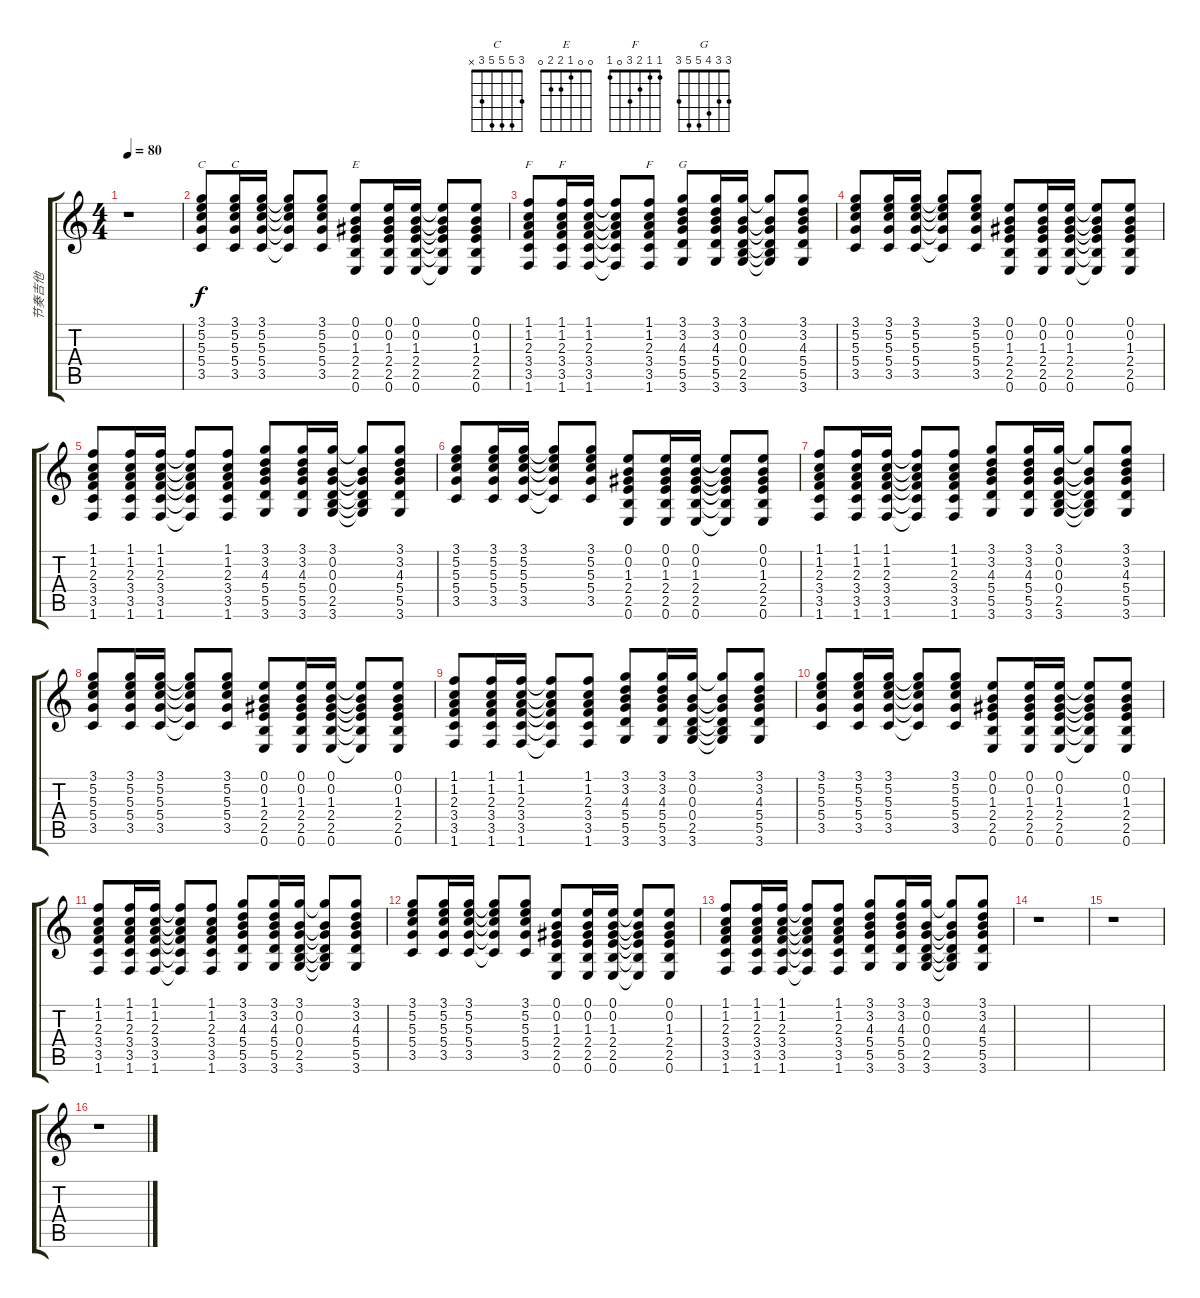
\track ("节奏吉他" "节奏吉他") {instrument distortionguitar}
\staff {score tabs}
\tuning (E4 B3 G3 D3 A2 E2) {hide}
\chord ("C" 0 1 0 2 3 x)
\chord ("C" 3 5 5 5 3 x)
\chord ("E" 0 0 1 2 2 0)
\chord ("F" 5 6 5 7 8 x) {firstfret 5}
\chord ("F" 1 1 2 3 3 1)
\chord ("F" 1 1 2 3 0 1)
\chord ("G" 3 3 4 5 5 3)
\ts (4 4)
\tempo 80
\clef g2
\ks c
r.1{dy f instrument distortionguitar} |
(3.1 5.2 5.3 5.4 3.5).8{ch "C"} (3.1 5.2 5.3 5.4 3.5).16{ch "C"} (3.1 5.2 5.3 5.4 3.5).16 (3.1{t} 5.2{t} 5.3{t} 5.4{t} 3.5{t}).8 (3.1 5.2 5.3 5.4 3.5).8 (0.1 0.2 1.3 2.4 2.5 0.6).8{ch "E"} (0.1 0.2 1.3 2.4 2.5 0.6).16 (0.1 0.2 1.3 2.4 2.5 0.6).16 (0.1{t} 0.2{t} 1.3{t} 2.4{t} 2.5{t} 0.6{t}).8 (0.1 0.2 1.3 2.4 2.5 0.6).8 |
(1.1 1.2 2.3 3.4 3.5 1.6).8{ch "F"} (1.1 1.2 2.3 3.4 3.5 1.6).16{ch "F"} (1.1 1.2 2.3 3.4 3.5 1.6).16 (1.1{t} 1.2{t} 2.3{t} 3.4{t} 3.5{t} 1.6{t}).8 (1.1 1.2 2.3 3.4 3.5 1.6).8{ch "F"} (3.1 3.2 4.3 5.4 5.5 3.6).8{ch "G"} (3.1 3.2 4.3 5.4 5.5 3.6).16 (3.1 0.2 0.3 0.4 2.5 3.6).16 (3.1{t} 0.2{t} 0.3{t} 0.4{t} 2.5{t} 3.6{t}).8 (3.1 3.2 4.3 5.4 5.5 3.6).8 |
(3.1 5.2 5.3 5.4 3.5).8 (3.1 5.2 5.3 5.4 3.5).16 (3.1 5.2 5.3 5.4 3.5).16 (3.1{t} 5.2{t} 5.3{t} 5.4{t} 3.5{t}).8 (3.1 5.2 5.3 5.4 3.5).8 (0.1 0.2 1.3 2.4 2.5 0.6).8 (0.1 0.2 1.3 2.4 2.5 0.6).16 (0.1 0.2 1.3 2.4 2.5 0.6).16 (0.1{t} 0.2{t} 1.3{t} 2.4{t} 2.5{t} 0.6{t}).8 (0.1 0.2 1.3 2.4 2.5 0.6).8 |
(1.1 1.2 2.3 3.4 3.5 1.6).8 (1.1 1.2 2.3 3.4 3.5 1.6).16 (1.1 1.2 2.3 3.4 3.5 1.6).16 (1.1{t} 1.2{t} 2.3{t} 3.4{t} 3.5{t} 1.6{t}).8 (1.1 1.2 2.3 3.4 3.5 1.6).8 (3.1 3.2 4.3 5.4 5.5 3.6).8 (3.1 3.2 4.3 5.4 5.5 3.6).16 (3.1 0.2 0.3 0.4 2.5 3.6).16 (3.1{t} 0.2{t} 0.3{t} 0.4{t} 2.5{t} 3.6{t}).8 (3.1 3.2 4.3 5.4 5.5 3.6).8 |
(3.1 5.2 5.3 5.4 3.5).8 (3.1 5.2 5.3 5.4 3.5).16 (3.1 5.2 5.3 5.4 3.5).16 (3.1{t} 5.2{t} 5.3{t} 5.4{t} 3.5{t}).8 (3.1 5.2 5.3 5.4 3.5).8 (0.1 0.2 1.3 2.4 2.5 0.6).8 (0.1 0.2 1.3 2.4 2.5 0.6).16 (0.1 0.2 1.3 2.4 2.5 0.6).16 (0.1{t} 0.2{t} 1.3{t} 2.4{t} 2.5{t} 0.6{t}).8 (0.1 0.2 1.3 2.4 2.5 0.6).8 |
(1.1 1.2 2.3 3.4 3.5 1.6).8 (1.1 1.2 2.3 3.4 3.5 1.6).16 (1.1 1.2 2.3 3.4 3.5 1.6).16 (1.1{t} 1.2{t} 2.3{t} 3.4{t} 3.5{t} 1.6{t}).8 (1.1 1.2 2.3 3.4 3.5 1.6).8 (3.1 3.2 4.3 5.4 5.5 3.6).8 (3.1 3.2 4.3 5.4 5.5 3.6).16 (3.1 0.2 0.3 0.4 2.5 3.6).16 (3.1{t} 0.2{t} 0.3{t} 0.4{t} 2.5{t} 3.6{t}).8 (3.1 3.2 4.3 5.4 5.5 3.6).8 |
(3.1 5.2 5.3 5.4 3.5).8 (3.1 5.2 5.3 5.4 3.5).16 (3.1 5.2 5.3 5.4 3.5).16 (3.1{t} 5.2{t} 5.3{t} 5.4{t} 3.5{t}).8 (3.1 5.2 5.3 5.4 3.5).8 (0.1 0.2 1.3 2.4 2.5 0.6).8 (0.1 0.2 1.3 2.4 2.5 0.6).16 (0.1 0.2 1.3 2.4 2.5 0.6).16 (0.1{t} 0.2{t} 1.3{t} 2.4{t} 2.5{t} 0.6{t}).8 (0.1 0.2 1.3 2.4 2.5 0.6).8 |
(1.1 1.2 2.3 3.4 3.5 1.6).8 (1.1 1.2 2.3 3.4 3.5 1.6).16 (1.1 1.2 2.3 3.4 3.5 1.6).16 (1.1{t} 1.2{t} 2.3{t} 3.4{t} 3.5{t} 1.6{t}).8 (1.1 1.2 2.3 3.4 3.5 1.6).8 (3.1 3.2 4.3 5.4 5.5 3.6).8 (3.1 3.2 4.3 5.4 5.5 3.6).16 (3.1 0.2 0.3 0.4 2.5 3.6).16 (3.1{t} 0.2{t} 0.3{t} 0.4{t} 2.5{t} 3.6{t}).8 (3.1 3.2 4.3 5.4 5.5 3.6).8 |
(3.1 5.2 5.3 5.4 3.5).8 (3.1 5.2 5.3 5.4 3.5).16 (3.1 5.2 5.3 5.4 3.5).16 (3.1{t} 5.2{t} 5.3{t} 5.4{t} 3.5{t}).8 (3.1 5.2 5.3 5.4 3.5).8 (0.1 0.2 1.3 2.4 2.5 0.6).8 (0.1 0.2 1.3 2.4 2.5 0.6).16 (0.1 0.2 1.3 2.4 2.5 0.6).16 (0.1{t} 0.2{t} 1.3{t} 2.4{t} 2.5{t} 0.6{t}).8 (0.1 0.2 1.3 2.4 2.5 0.6).8 |
(1.1 1.2 2.3 3.4 3.5 1.6).8 (1.1 1.2 2.3 3.4 3.5 1.6).16 (1.1 1.2 2.3 3.4 3.5 1.6).16 (1.1{t} 1.2{t} 2.3{t} 3.4{t} 3.5{t} 1.6{t}).8 (1.1 1.2 2.3 3.4 3.5 1.6).8 (3.1 3.2 4.3 5.4 5.5 3.6).8 (3.1 3.2 4.3 5.4 5.5 3.6).16 (3.1 0.2 0.3 0.4 2.5 3.6).16 (3.1{t} 0.2{t} 0.3{t} 0.4{t} 2.5{t} 3.6{t}).8 (3.1 3.2 4.3 5.4 5.5 3.6).8 |
(3.1 5.2 5.3 5.4 3.5).8 (3.1 5.2 5.3 5.4 3.5).16 (3.1 5.2 5.3 5.4 3.5).16 (3.1{t} 5.2{t} 5.3{t} 5.4{t} 3.5{t}).8 (3.1 5.2 5.3 5.4 3.5).8 (0.1 0.2 1.3 2.4 2.5 0.6).8 (0.1 0.2 1.3 2.4 2.5 0.6).16 (0.1 0.2 1.3 2.4 2.5 0.6).16 (0.1{t} 0.2{t} 1.3{t} 2.4{t} 2.5{t} 0.6{t}).8 (0.1 0.2 1.3 2.4 2.5 0.6).8 |
(1.1 1.2 2.3 3.4 3.5 1.6).8 (1.1 1.2 2.3 3.4 3.5 1.6).16 (1.1 1.2 2.3 3.4 3.5 1.6).16 (1.1{t} 1.2{t} 2.3{t} 3.4{t} 3.5{t} 1.6{t}).8 (1.1 1.2 2.3 3.4 3.5 1.6).8 (3.1 3.2 4.3 5.4 5.5 3.6).8 (3.1 3.2 4.3 5.4 5.5 3.6).16 (3.1 0.2 0.3 0.4 2.5 3.6).16 (3.1{t} 0.2{t} 0.3{t} 0.4{t} 2.5{t} 3.6{t}).8 (3.1 3.2 4.3 5.4 5.5 3.6).8 |
r.1 |
r.1 |
r.1
